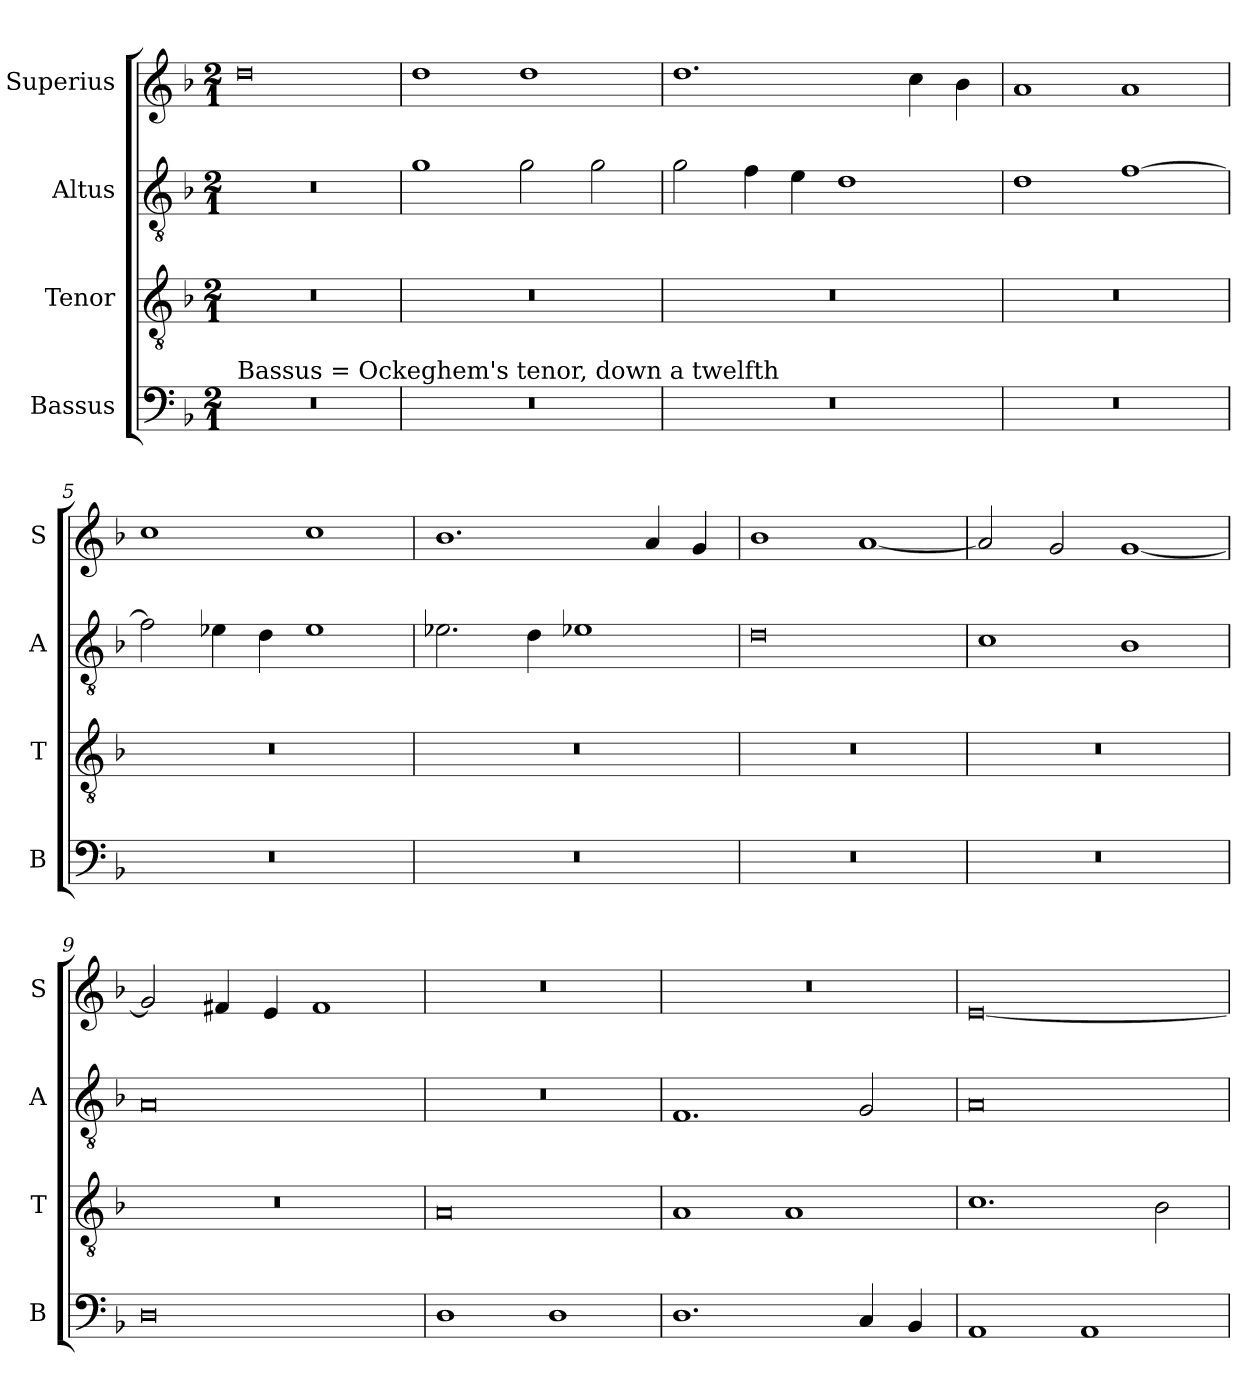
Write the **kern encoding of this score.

**kern	**kern	**kern	**kern
*part4	*part3	*part2	*part1
*staff4	*staff3	*staff2	*staff1
*I"Bassus	*I"Tenor	*I"Altus	*I"Superius
*I'B	*I'T	*I'A	*I'S
*clefF4	*clefGv2	*clefGv2	*clefG2
*k[b-]	*k[b-]	*k[b-]	*k[b-]
*M2/1	*M2/1	*M2/1	*M2/1
=1	=1	=1	=1
!LO:TX:a:t=Bassus = Ockeghem's tenor, down a twelfth	!	!	!
0r	0r	0r	0dd
=2	=2	=2	=2
0r	0r	1g	1dd
.	.	2g\	1dd
.	.	2g\	.
=3	=3	=3	=3
0r	0r	2g\	1.dd
.	.	4f\	.
.	.	4e\	.
.	.	1d	.
.	.	.	4cc\
.	.	.	4b-\
=4	=4	=4	=4
0r	0r	1d	1a
.	.	[1f	1a
=5	=5	=5	=5
0r	0r	2f\]	1cc
.	.	4e-X\	.
.	.	4d\	.
.	.	1e-	1cc
=6	=6	=6	=6
0r	0r	2.e-X\	1.b-
.	.	4d\	.
.	.	1e-X	.
.	.	.	4a/
.	.	.	4g/
=7	=7	=7	=7
0r	0r	0d	1b-
.	.	.	[1a
=8	=8	=8	=8
0r	0r	1c	2a/]
.	.	.	2g/
.	.	1B-	[1g
=9	=9	=9	=9
0D	0r	0A	2g/]
.	.	.	4f#X/
.	.	.	4e/
.	.	.	1f#
=10	=10	=10	=10
1D	0A	0r	0r
1D	.	.	.
=11	=11	=11	=11
1.D	1A	1.F	0r
.	1A	.	.
4C/	.	2G/	.
4BB-/	.	.	.
=12	=12	=12	=12
1AA	1.c	0A	[0e
1AA	.	.	.
.	2B-\	.	.
=	=	=	=
*-	*-	*-	*-
